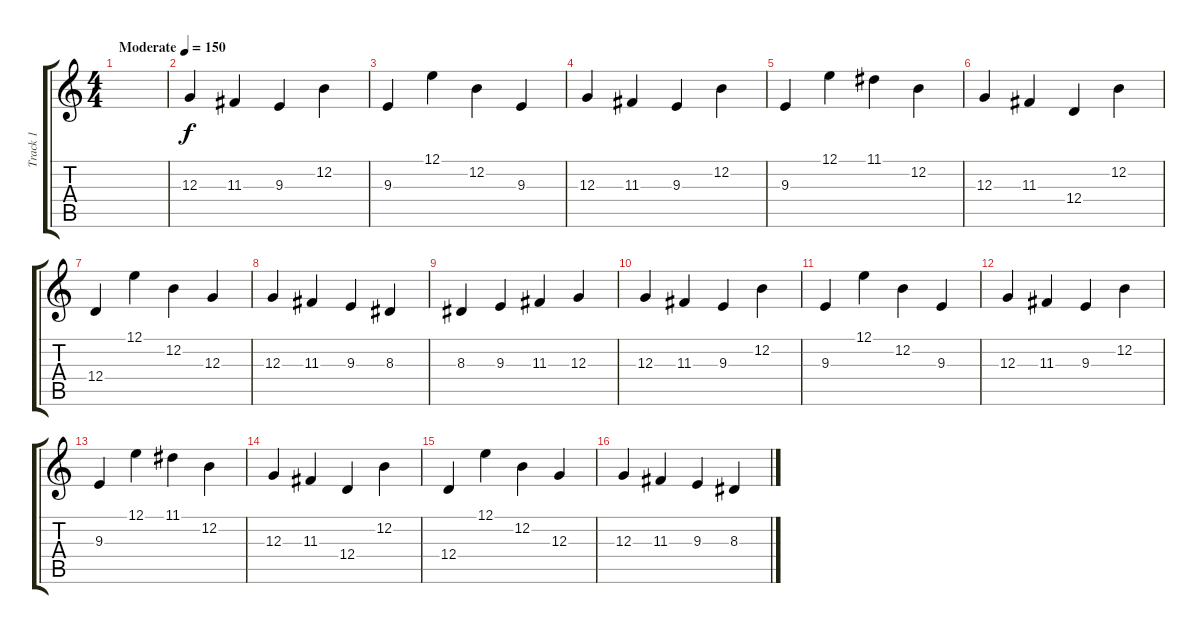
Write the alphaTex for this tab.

\track ("Track 1" "Track 1") {instrument brightacousticpiano}
\staff {score tabs}
\tuning (E4 B3 G3 D3 A2 E2) {hide}
\ts (4 4)
\tempo (150 "Moderate")
\clef g2
\ks c
|
12.3.4 11.3.4 9.3.4 12.2.4 |
9.3.4 12.1.4 12.2.4 9.3.4 |
12.3.4 11.3.4 9.3.4 12.2.4 |
9.3.4 12.1.4 11.1.4 12.2.4 |
12.3.4 11.3.4 12.4.4 12.2.4 |
12.4.4 12.1.4 12.2.4 12.3.4 |
12.3.4 11.3.4 9.3.4 8.3.4 |
8.3.4 9.3.4 11.3.4 12.3.4 |
12.3.4 11.3.4 9.3.4 12.2.4 |
9.3.4 12.1.4 12.2.4 9.3.4 |
12.3.4 11.3.4 9.3.4 12.2.4 |
9.3.4 12.1.4 11.1.4 12.2.4 |
12.3.4 11.3.4 12.4.4 12.2.4 |
12.4.4 12.1.4 12.2.4 12.3.4 |
12.3.4 11.3.4 9.3.4 8.3.4
